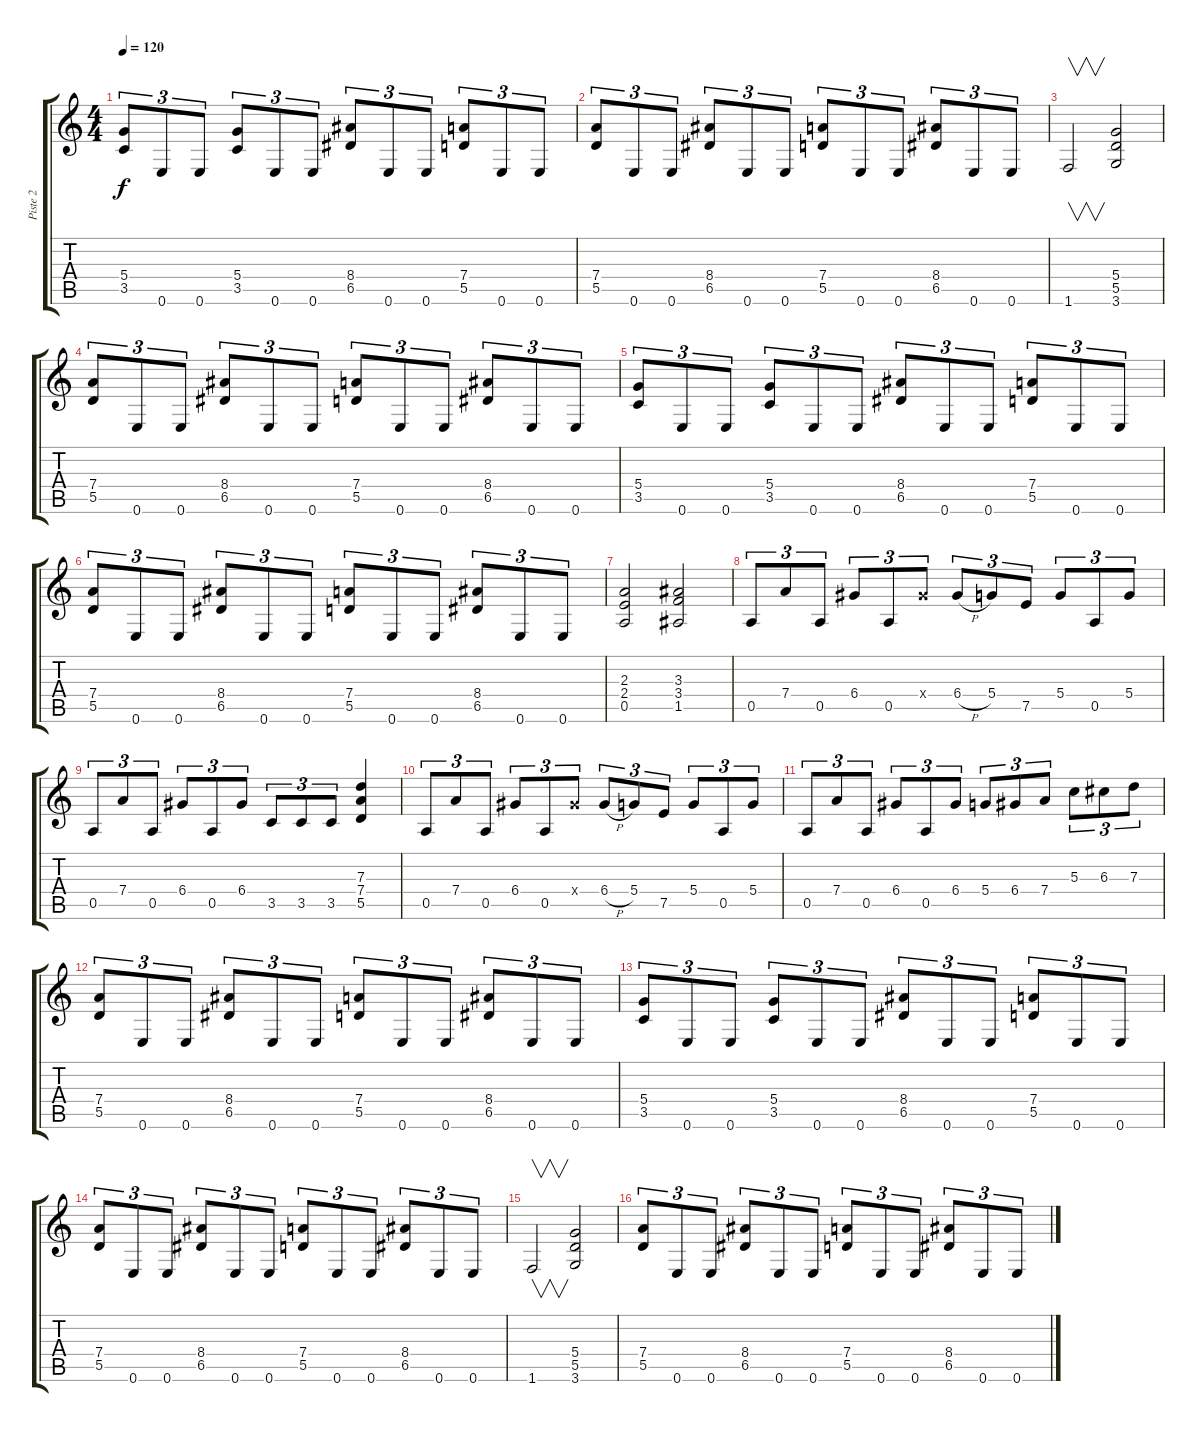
\track ("Piste 2" "Piste 2") {instrument overdrivenguitar}
\staff {score tabs}
\tuning (E4 B3 G3 D3 A2 E2) {hide}
\ts (4 4)
\tempo 120
\clef g2
\ks c
(5.4 3.5).8{tu (3 2) dy f} 0.6.8{tu (3 2)} 0.6.8{tu (3 2)} (5.4 3.5).8{tu (3 2)} 0.6.8{tu (3 2)} 0.6.8{tu (3 2)} (8.4 6.5).8{tu (3 2)} 0.6.8{tu (3 2)} 0.6.8{tu (3 2)} (7.4 5.5).8{tu (3 2)} 0.6.8{tu (3 2)} 0.6.8{tu (3 2)} |
(7.4 5.5).8{tu (3 2)} 0.6.8{tu (3 2)} 0.6.8{tu (3 2)} (8.4 6.5).8{tu (3 2)} 0.6.8{tu (3 2)} 0.6.8{tu (3 2)} (7.4 5.5).8{tu (3 2)} 0.6.8{tu (3 2)} 0.6.8{tu (3 2)} (8.4 6.5).8{tu (3 2)} 0.6.8{tu (3 2)} 0.6.8{tu (3 2)} |
1.6.2{v} (5.4 5.5 3.6).2 |
(7.4 5.5).8{tu (3 2)} 0.6.8{tu (3 2)} 0.6.8{tu (3 2)} (8.4 6.5).8{tu (3 2)} 0.6.8{tu (3 2)} 0.6.8{tu (3 2)} (7.4 5.5).8{tu (3 2)} 0.6.8{tu (3 2)} 0.6.8{tu (3 2)} (8.4 6.5).8{tu (3 2)} 0.6.8{tu (3 2)} 0.6.8{tu (3 2)} |
(5.4 3.5).8{tu (3 2)} 0.6.8{tu (3 2)} 0.6.8{tu (3 2)} (5.4 3.5).8{tu (3 2)} 0.6.8{tu (3 2)} 0.6.8{tu (3 2)} (8.4 6.5).8{tu (3 2)} 0.6.8{tu (3 2)} 0.6.8{tu (3 2)} (7.4 5.5).8{tu (3 2)} 0.6.8{tu (3 2)} 0.6.8{tu (3 2)} |
(7.4 5.5).8{tu (3 2)} 0.6.8{tu (3 2)} 0.6.8{tu (3 2)} (8.4 6.5).8{tu (3 2)} 0.6.8{tu (3 2)} 0.6.8{tu (3 2)} (7.4 5.5).8{tu (3 2)} 0.6.8{tu (3 2)} 0.6.8{tu (3 2)} (8.4 6.5).8{tu (3 2)} 0.6.8{tu (3 2)} 0.6.8{tu (3 2)} |
(2.3 2.4 0.5).2 (3.3 3.4 1.5).2 |
0.5.8{tu (3 2)} 7.4.8{tu (3 2)} 0.5.8{tu (3 2)} 6.4.8{tu (3 2)} 0.5.8{tu (3 2)} 6.4{x}.8{tu (3 2)} 6.4{h}.8{tu (3 2)} 5.4.8{tu (3 2)} 7.5.8{tu (3 2)} 5.4.8{tu (3 2)} 0.5.8{tu (3 2)} 5.4.8{tu (3 2)} |
0.5.8{tu (3 2)} 7.4.8{tu (3 2)} 0.5.8{tu (3 2)} 6.4.8{tu (3 2)} 0.5.8{tu (3 2)} 6.4.8{tu (3 2)} 3.5.8{tu (3 2)} 3.5.8{tu (3 2)} 3.5.8{tu (3 2)} (7.3 7.4 5.5).4 |
0.5.8{tu (3 2)} 7.4.8{tu (3 2)} 0.5.8{tu (3 2)} 6.4.8{tu (3 2)} 0.5.8{tu (3 2)} 6.4{x}.8{tu (3 2)} 6.4{h}.8{tu (3 2)} 5.4.8{tu (3 2)} 7.5.8{tu (3 2)} 5.4.8{tu (3 2)} 0.5.8{tu (3 2)} 5.4.8{tu (3 2)} |
0.5.8{tu (3 2)} 7.4.8{tu (3 2)} 0.5.8{tu (3 2)} 6.4.8{tu (3 2)} 0.5.8{tu (3 2)} 6.4.8{tu (3 2)} 5.4.8{tu (3 2)} 6.4.8{tu (3 2)} 7.4.8{tu (3 2)} 5.3.8{tu (3 2)} 6.3.8{tu (3 2)} 7.3.8{tu (3 2)} |
(7.4 5.5).8{tu (3 2)} 0.6.8{tu (3 2)} 0.6.8{tu (3 2)} (8.4 6.5).8{tu (3 2)} 0.6.8{tu (3 2)} 0.6.8{tu (3 2)} (7.4 5.5).8{tu (3 2)} 0.6.8{tu (3 2)} 0.6.8{tu (3 2)} (8.4 6.5).8{tu (3 2)} 0.6.8{tu (3 2)} 0.6.8{tu (3 2)} |
(5.4 3.5).8{tu (3 2)} 0.6.8{tu (3 2)} 0.6.8{tu (3 2)} (5.4 3.5).8{tu (3 2)} 0.6.8{tu (3 2)} 0.6.8{tu (3 2)} (8.4 6.5).8{tu (3 2)} 0.6.8{tu (3 2)} 0.6.8{tu (3 2)} (7.4 5.5).8{tu (3 2)} 0.6.8{tu (3 2)} 0.6.8{tu (3 2)} |
(7.4 5.5).8{tu (3 2)} 0.6.8{tu (3 2)} 0.6.8{tu (3 2)} (8.4 6.5).8{tu (3 2)} 0.6.8{tu (3 2)} 0.6.8{tu (3 2)} (7.4 5.5).8{tu (3 2)} 0.6.8{tu (3 2)} 0.6.8{tu (3 2)} (8.4 6.5).8{tu (3 2)} 0.6.8{tu (3 2)} 0.6.8{tu (3 2)} |
1.6.2{v} (5.4 5.5 3.6).2 |
(7.4 5.5).8{tu (3 2)} 0.6.8{tu (3 2)} 0.6.8{tu (3 2)} (8.4 6.5).8{tu (3 2)} 0.6.8{tu (3 2)} 0.6.8{tu (3 2)} (7.4 5.5).8{tu (3 2)} 0.6.8{tu (3 2)} 0.6.8{tu (3 2)} (8.4 6.5).8{tu (3 2)} 0.6.8{tu (3 2)} 0.6.8{tu (3 2)}
